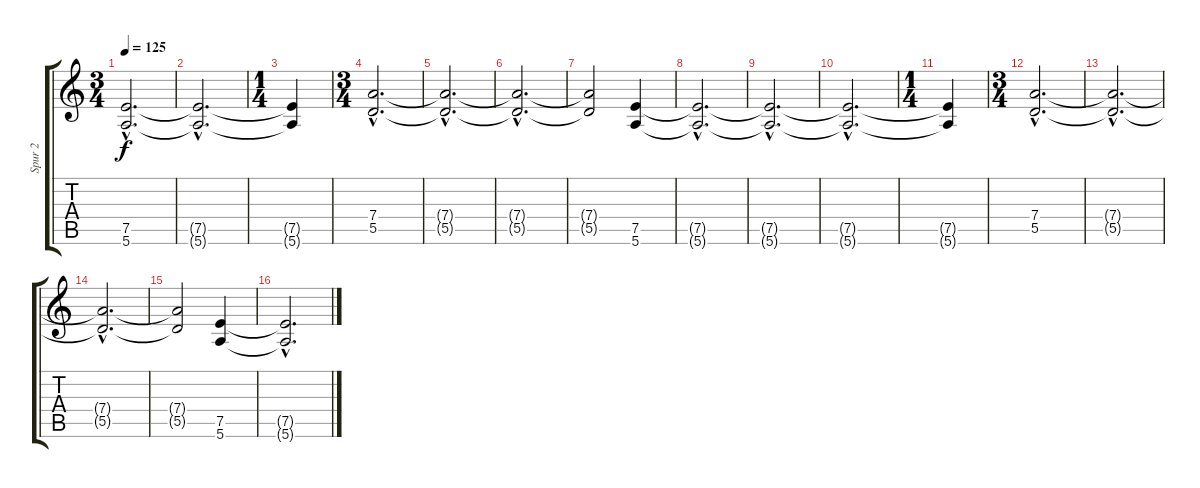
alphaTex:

\track ("Spur 2" "Spur 2") {instrument distortionguitar}
\staff {score tabs}
\tuning (E4 B3 G3 D3 A2 E2) {hide}
\ts (3 4)
\tempo 125
\clef g2
\ks c
(7.5{hac t} 5.6{hac t}).2{d dy f} |
(7.5{hac t} 5.6{hac t}).2{d} |
\ts (1 4)
(7.5{t} 5.6{t}).4 |
\ts (3 4)
(7.4{hac} 5.5{hac}).2{d} |
(7.4{hac t} 5.5{hac t}).2{d} |
(7.4{hac t} 5.5{hac t}).2{d} |
(7.4{t} 5.5{t}).2 (7.5 5.6).4 |
(7.5{hac t} 5.6{hac t}).2{d} |
(7.5{hac t} 5.6{hac t}).2{d} |
(7.5{hac t} 5.6{hac t}).2{d} |
\ts (1 4)
(7.5{t} 5.6{t}).4 |
\ts (3 4)
(7.4{hac} 5.5{hac}).2{d} |
(7.4{hac t} 5.5{hac t}).2{d} |
(7.4{hac t} 5.5{hac t}).2{d} |
(7.4{t} 5.5{t}).2 (7.5 5.6).4 |
(7.5{hac t} 5.6{hac t}).2{d}
